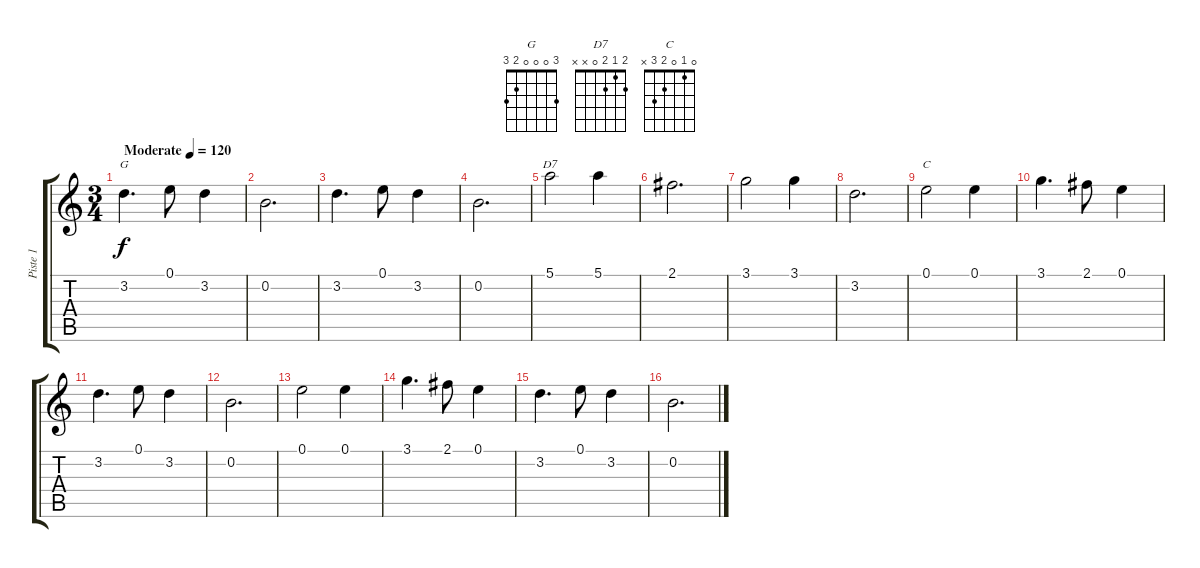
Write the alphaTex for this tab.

\track ("Piste 1" "Piste 1") {instrument acousticguitarsteel}
\staff {score tabs}
\tuning (E4 B3 G3 D3 A2 E2) {hide}
\chord ("G" 3 0 0 0 2 3)
\chord ("D7" 2 1 2 0 x x)
\chord ("C" 0 1 0 2 3 x)
\ts (3 4)
\tempo (120 "Moderate")
\clef g2
\ks c
3.2.4{d ch "G" dy f instrument acousticguitarsteel} 0.1.8 3.2.4 |
0.2.2{d} |
3.2.4{d} 0.1.8 3.2.4 |
0.2.2{d} |
5.1.2{ch "D7"} 5.1.4 |
2.1.2{d} |
3.1.2 3.1.4 |
3.2.2{d} |
0.1.2{ch "C"} 0.1.4 |
3.1.4{d} 2.1.8 0.1.4 |
3.2.4{d} 0.1.8 3.2.4 |
0.2.2{d} |
0.1.2 0.1.4 |
3.1.4{d} 2.1.8 0.1.4 |
3.2.4{d} 0.1.8 3.2.4 |
0.2.2{d}
